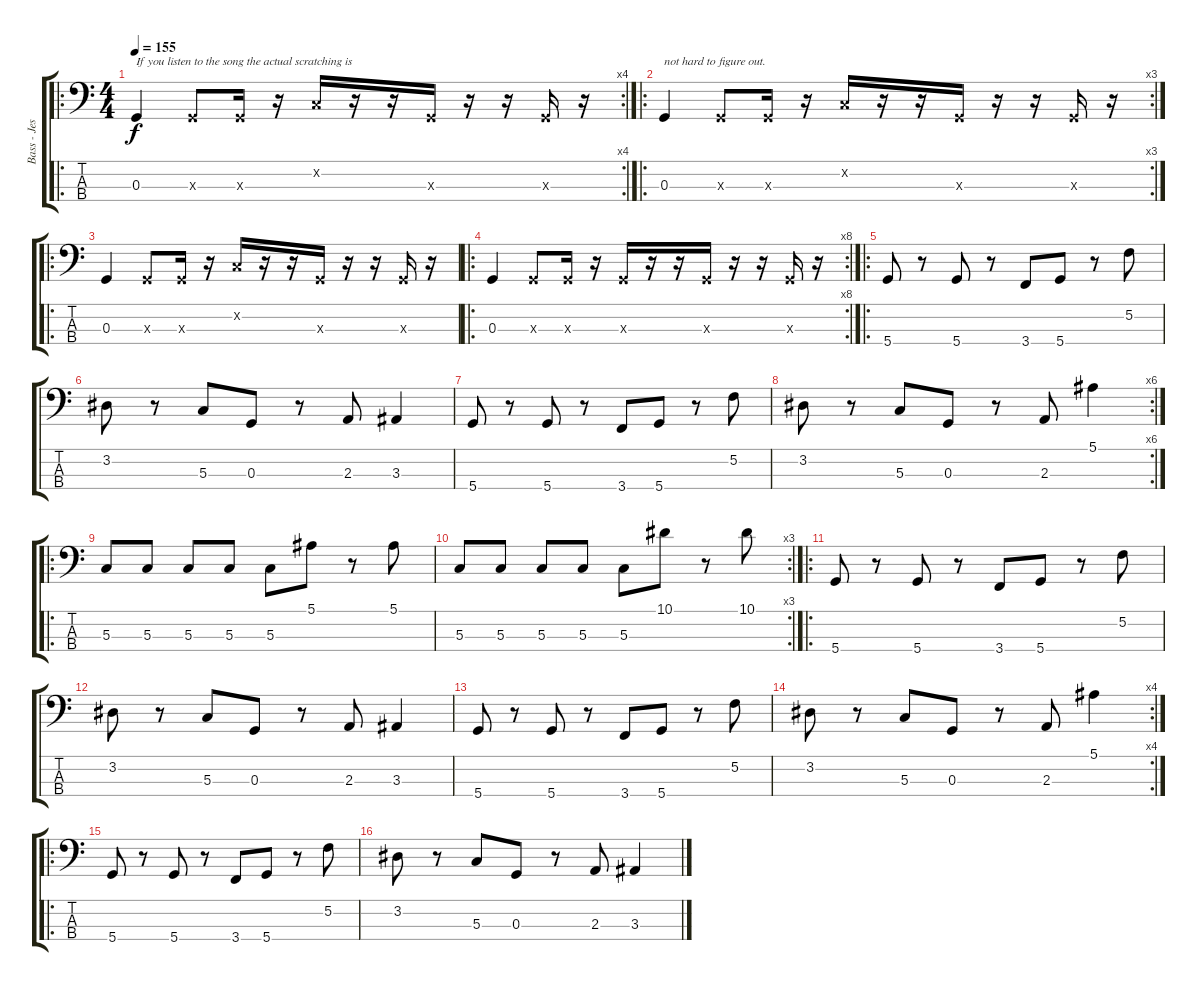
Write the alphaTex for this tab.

\track ("Bass - Jesse" "Bass - Jes") {instrument overdrivenguitar}
\staff {score tabs}
\tuning (F2 C2 G1 D1) {hide}
\ro
\rc 4
\ts (4 4)
\tempo 155
\clef f4
\ks c
0.3.4{txt "If you listen to the song the actual scratching is" dy f instrument overdrivenguitar} 0.3{x}.8 0.3{x}.16 r.16 0.2{x}.16 r.16 r.16 0.3{x}.16 r.16 r.16 0.3{x}.16 r.16 |
\ro
\rc 3
0.3.4{txt "not hard to figure out."} 0.3{x}.8 0.3{x}.16 r.16 0.2{x}.16 r.16 r.16 0.3{x}.16 r.16 r.16 0.3{x}.16 r.16 |
\ro
0.3.4 0.3{x}.8 0.3{x}.16 r.16 0.2{x}.16 r.16 r.16 0.3{x}.16 r.16 r.16 0.3{x}.16 r.16 |
\ro
\rc 8
0.3.4 0.3{x}.8 0.3{x}.16 r.16 0.3{x}.16 r.16 r.16 0.3{x}.16 r.16 r.16 0.3{x}.16 r.16 |
\ro
5.4.8 r.8 5.4.8 r.8 3.4.8 5.4.8 r.8 5.2.8 |
3.2.8 r.8 5.3.8 0.3.8 r.8 2.3.8 3.3.4 |
5.4.8 r.8 5.4.8 r.8 3.4.8 5.4.8 r.8 5.2.8 |
\rc 6
3.2.8 r.8 5.3.8 0.3.8 r.8 2.3.8 5.1.4 |
\ro
5.3.8 5.3.8 5.3.8 5.3.8 5.3.8 5.1.8 r.8 5.1.8 |
\rc 3
5.3.8 5.3.8 5.3.8 5.3.8 5.3.8 10.1.8 r.8 10.1.8 |
\ro
5.4.8 r.8 5.4.8 r.8 3.4.8 5.4.8 r.8 5.2.8 |
3.2.8 r.8 5.3.8 0.3.8 r.8 2.3.8 3.3.4 |
5.4.8 r.8 5.4.8 r.8 3.4.8 5.4.8 r.8 5.2.8 |
\rc 4
3.2.8 r.8 5.3.8 0.3.8 r.8 2.3.8 5.1.4 |
\ro
5.4.8 r.8 5.4.8 r.8 3.4.8 5.4.8 r.8 5.2.8 |
3.2.8 r.8 5.3.8 0.3.8 r.8 2.3.8 3.3.4
